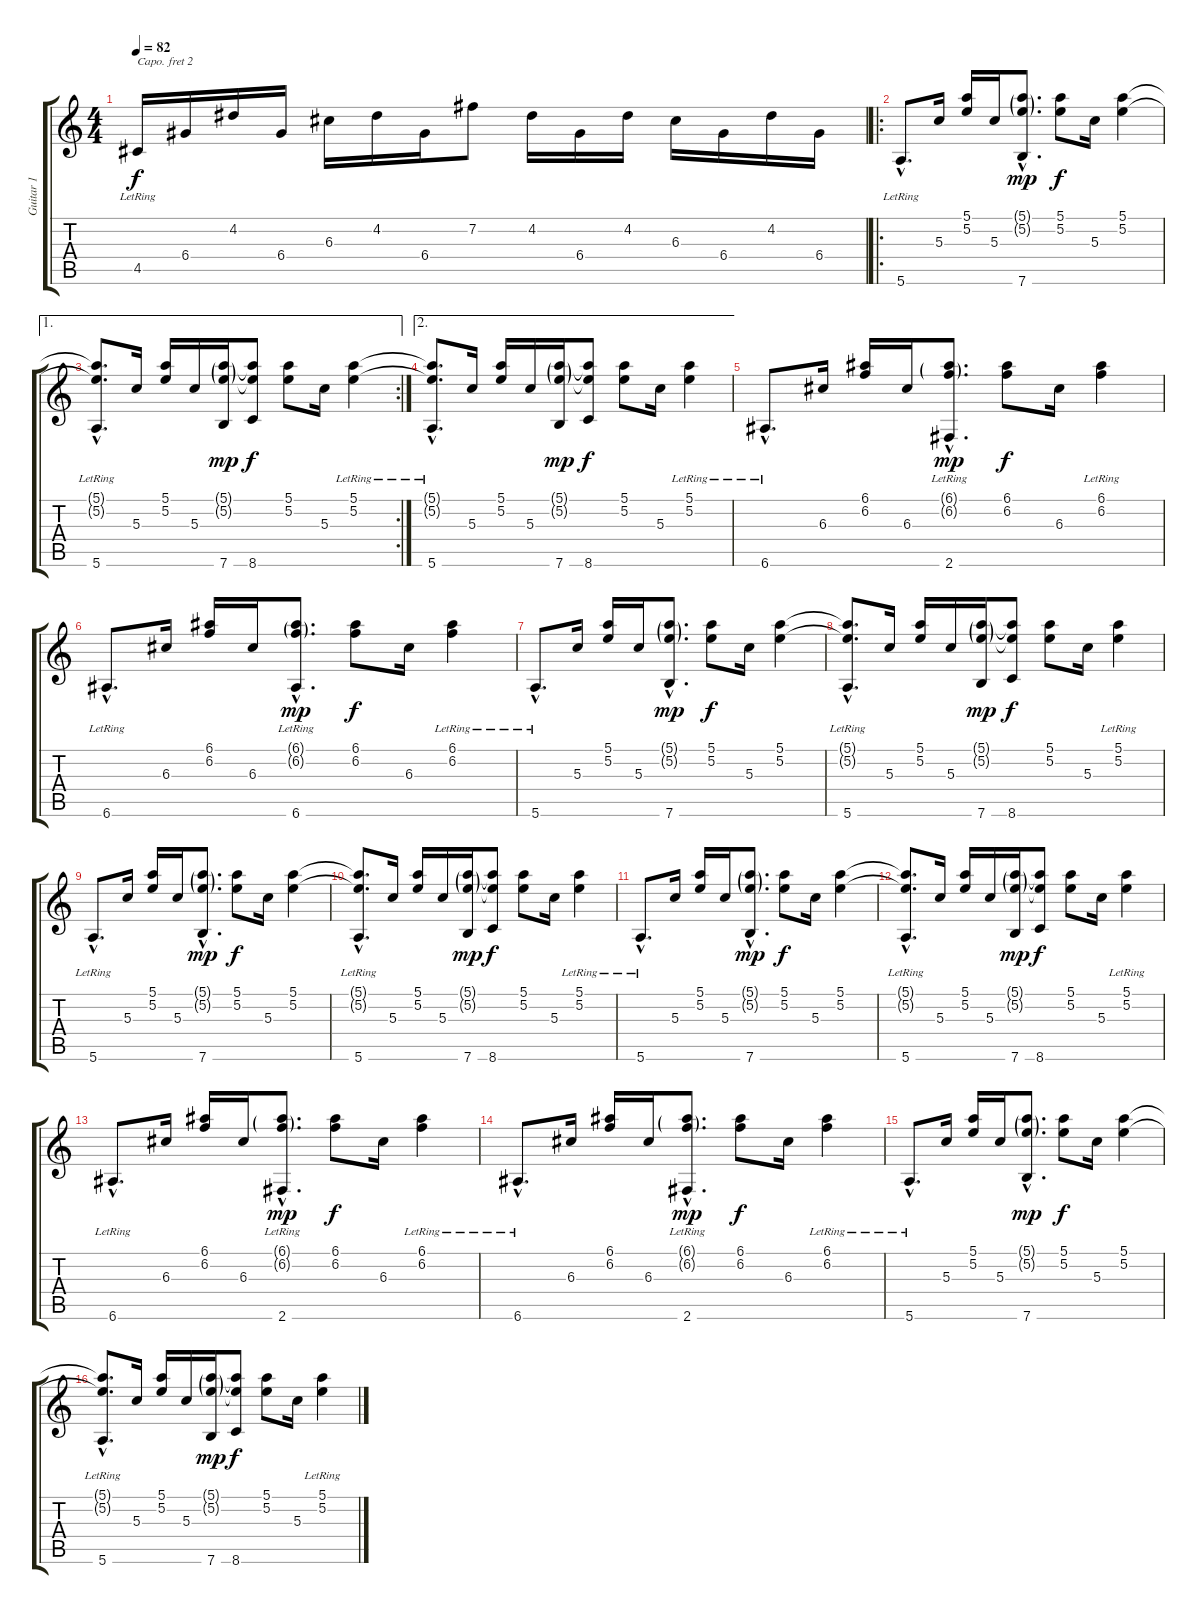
\track ("Guitar 1" "Guitar 1") {instrument acousticguitarsteel}
\staff {score tabs}
\capo 2
\tuning (D4 A3 F3 C3 G2 D2) {hide}
\ts (4 4)
\tempo 82
\clef g2
\ks c
4.5{lr}.16{dy f} 6.4.16 4.2.16 6.4.16 6.3.16 4.2.16 6.4.16 7.2.8 4.2.16 6.4.16 4.2.16 6.3.16 6.4.16 4.2.16 6.4.16 |
\ro
5.6{hac lr}.8{d} 5.3.16 (5.1 5.2).16 5.3.16 (5.1{g hac} 5.2{g hac} 7.6{hac}).8{d dy mp} (5.1 5.2).8{dy f} 5.3.16 (5.1 5.2).4 |
\ae 1
\rc 2
(5.1{hac t} 5.2{hac t} 5.6{hac lr}).8{d} 5.3.16 (5.1 5.2).16 5.3.16 (5.1{g} 5.2{g} 7.6).16{dy mp} (5.1{t} 5.2{t} 8.6).8{dy f} (5.1 5.2).8 5.3.16 (5.1{lr} 5.2{lr}).4 |
\ae 2
(5.1{hac t} 5.2{hac t} 5.6{hac lr}).8{d} 5.3.16 (5.1 5.2).16 5.3.16 (5.1{g} 5.2{g} 7.6).16{dy mp} (5.1{t} 5.2{t} 8.6).8{dy f} (5.1 5.2).8 5.3.16 (5.1{lr} 5.2{lr}).4 |
6.6{hac lr}.8{d} 6.3.16 (6.1 6.2).16 6.3.16 (6.1{g hac} 6.2{g hac} 2.6{hac lr}).8{d dy mp} (6.1 6.2).8{dy f} 6.3.16 (6.1{lr} 6.2{lr}).4 |
6.6{hac lr}.8{d} 6.3.16 (6.1 6.2).16 6.3.16 (6.1{g hac} 6.2{g hac} 6.6{hac lr}).8{d dy mp} (6.1 6.2).8{dy f} 6.3.16 (6.1{lr} 6.2{lr}).4 |
5.6{hac lr}.8{d} 5.3.16 (5.1 5.2).16 5.3.16 (5.1{g hac} 5.2{g hac} 7.6{hac}).8{d dy mp} (5.1 5.2).8{dy f} 5.3.16 (5.1 5.2).4 |
(5.1{hac t} 5.2{hac t} 5.6{hac lr}).8{d} 5.3.16 (5.1 5.2).16 5.3.16 (5.1{g} 5.2{g} 7.6).16{dy mp} (5.1{t} 5.2{t} 8.6).8{dy f} (5.1 5.2).8 5.3.16 (5.1{lr} 5.2{lr}).4 |
5.6{hac lr}.8{d} 5.3.16 (5.1 5.2).16 5.3.16 (5.1{g hac} 5.2{g hac} 7.6{hac}).8{d dy mp} (5.1 5.2).8{dy f} 5.3.16 (5.1 5.2).4 |
(5.1{hac t} 5.2{hac t} 5.6{hac lr}).8{d} 5.3.16 (5.1 5.2).16 5.3.16 (5.1{g} 5.2{g} 7.6).16{dy mp} (5.1{t} 5.2{t} 8.6).8{dy f} (5.1 5.2).8 5.3.16 (5.1{lr} 5.2{lr}).4 |
5.6{hac lr}.8{d} 5.3.16 (5.1 5.2).16 5.3.16 (5.1{g hac} 5.2{g hac} 7.6{hac}).8{d dy mp} (5.1 5.2).8{dy f} 5.3.16 (5.1 5.2).4 |
(5.1{hac t} 5.2{hac t} 5.6{hac lr}).8{d} 5.3.16 (5.1 5.2).16 5.3.16 (5.1{g} 5.2{g} 7.6).16{dy mp} (5.1{t} 5.2{t} 8.6).8{dy f} (5.1 5.2).8 5.3.16 (5.1{lr} 5.2{lr}).4 |
6.6{hac lr}.8{d} 6.3.16 (6.1 6.2).16 6.3.16 (6.1{g hac} 6.2{g hac} 2.6{hac lr}).8{d dy mp} (6.1 6.2).8{dy f} 6.3.16 (6.1{lr} 6.2{lr}).4 |
6.6{hac lr}.8{d} 6.3.16 (6.1 6.2).16 6.3.16 (6.1{g hac} 6.2{g hac} 2.6{hac lr}).8{d dy mp} (6.1 6.2).8{dy f} 6.3.16 (6.1{lr} 6.2{lr}).4 |
5.6{hac lr}.8{d} 5.3.16 (5.1 5.2).16 5.3.16 (5.1{g hac} 5.2{g hac} 7.6{hac}).8{d dy mp} (5.1 5.2).8{dy f} 5.3.16 (5.1 5.2).4 |
(5.1{hac t} 5.2{hac t} 5.6{hac lr}).8{d} 5.3.16 (5.1 5.2).16 5.3.16 (5.1{g} 5.2{g} 7.6).16{dy mp} (5.1{t} 5.2{t} 8.6).8{dy f} (5.1 5.2).8 5.3.16 (5.1{lr} 5.2{lr}).4
